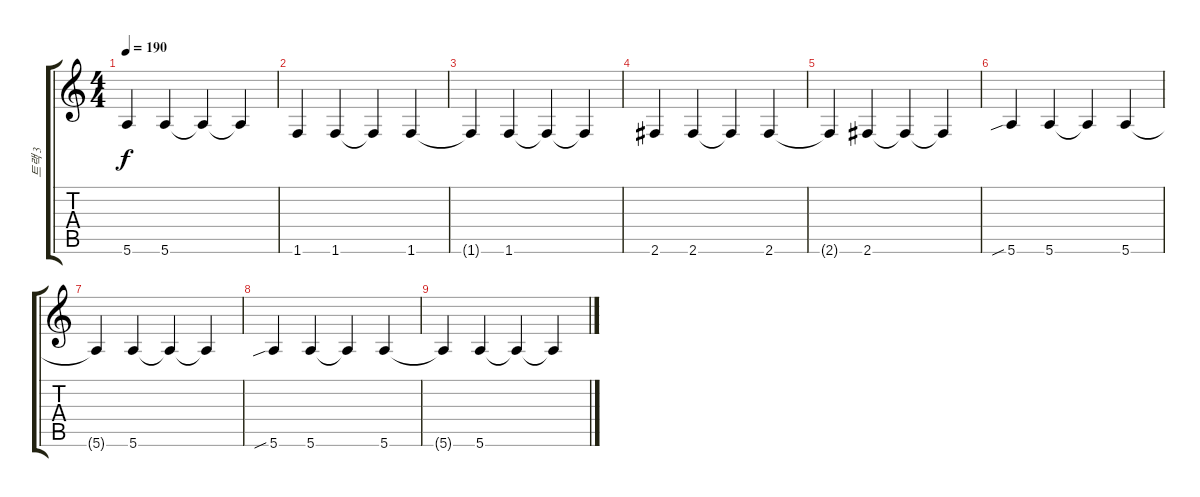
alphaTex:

\track ("트랙 3" "트랙 3") {instrument electricguitarjazz}
\staff {score tabs}
\tuning (E4 B3 G3 D3 A2 E2) {hide}
\ts (4 4)
\tempo 190
\clef g2
\ks c
5.6{t}.4{dy f} 5.6.4 5.6{t}.4 5.6{t}.4 |
1.6.4 1.6.4 1.6{t}.4 1.6.4 |
1.6{t}.4 1.6.4 1.6{t}.4 1.6{t}.4 |
2.6.4 2.6.4 2.6{t}.4 2.6.4 |
2.6{t}.4 2.6.4 2.6{t}.4 2.6{t}.4 |
5.6{sib}.4 5.6.4 5.6{t}.4 5.6.4 |
5.6{t}.4 5.6.4 5.6{t}.4 5.6{t}.4 |
5.6{sib}.4 5.6.4 5.6{t}.4 5.6.4 |
5.6{t}.4 5.6.4 5.6{t}.4 5.6{t}.4
